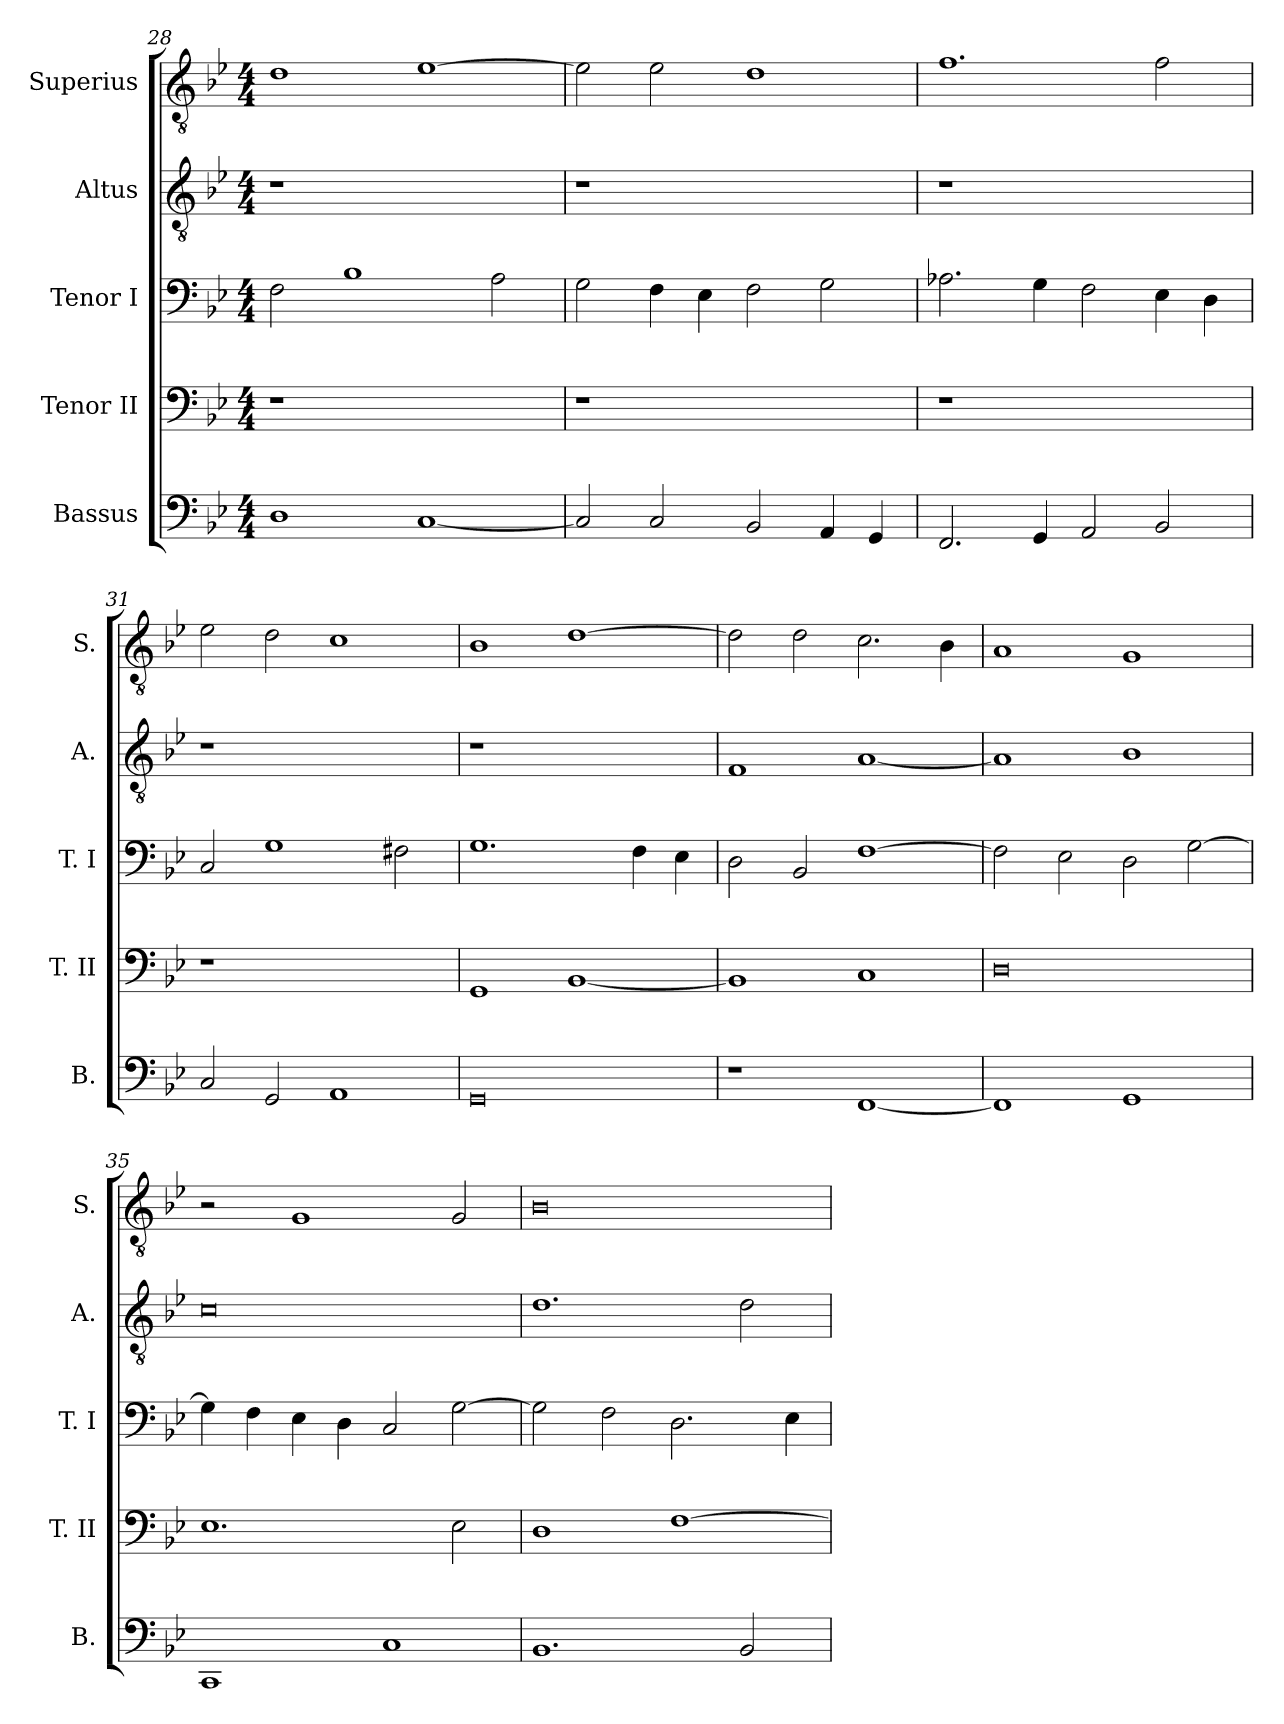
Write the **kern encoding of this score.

**kern	**kern	**kern	**kern	**kern
*part5	*part4	*part3	*part2	*part1
*staff5	*staff4	*staff3	*staff2	*staff1
*I"Bassus	*I"Tenor II	*I"Tenor I	*I"Altus	*I"Superius
*I'B.	*I'T. II	*I'T. I	*I'A.	*I'S.
*clefF4	*clefF4	*clefF4	*clefGv2	*clefGv2
*	*	*	*ITrd7c12	*ITrd7c12
*k[b-e-]	*k[b-e-]	*k[b-e-]	*k[b-e-]	*k[b-e-]
*B-:	*B-:	*B-:	*B-:	*B-:
*M4/4	*M4/4	*M4/4	*M4/4	*M4/4
=28	=28	=28	=28	=28
!	!LO:N:vis=1	!	!LO:N:vis=1	!
1Di	1r	2Fi\	1r	1Di
.	.	1B-i	.	.
[<1Ci	1ryy	.	1ryy	[>1E-i
.	.	2Ai\	.	.
=29	=29	=29	=29	=29
!	!LO:N:vis=1	!	!LO:N:vis=1	!
2Ci/]	1r	2Gi\	1r	2E-i\]
2Ci/	.	4Fi\	.	2E-i\
.	.	4E-i\	.	.
2BB-i/	1ryy	2Fi\	1ryy	1Di
4AAi/	.	2Gi\	.	.
4GGi/	.	.	.	.
=30	=30	=30	=30	=30
!	!LO:N:vis=1	!	!LO:N:vis=1	!
2.FFi/	1r	2.A-Xi\	1r	1.Fi
4GGi/	.	4Gi\	.	.
2AAi/	1ryy	2Fi\	1ryy	.
2BB-i/	.	4E-i\	.	2Fi\
.	.	4Di\	.	.
=31	=31	=31	=31	=31
!	!LO:N:vis=1	!	!LO:N:vis=1	!
2Ci/	1r	2Ci/	1r	2E-i\
2GGi/	.	1Gi	.	2Di\
1AAi	1ryy	.	1ryy	1Ci
.	.	2F#Xi\	.	.
!!LO:PB:g=z
=32	=32	=32	=32	=32
!	!	!	!LO:N:vis=1	!
0GGi	1GGi	1.Gi	1r	1BB-i
.	[<1BB-i	.	1ryy	[>1Di
.	.	4Fi\	.	.
.	.	4E-i\	.	.
=33	=33	=33	=33	=33
1r	1BB-i]	2Di\	1FFi	2Di\]
.	.	2BB-i/	.	2Di\
[<1FFi	1Ci	[>1Fi	[<1AAi	2.Ci\
.	.	.	.	4BB-i\
=34	=34	=34	=34	=34
1FFi]	0Di	2Fi\]	1AAi]	1AAi
.	.	2E-i\	.	.
1GGi	.	2Di\	1BB-i	1GGi
.	.	[>2Gi\	.	.
=35	=35	=35	=35	=35
1CCi	1.E-i	4Gi\]	0Ci	2r
.	.	4Fi\	.	.
.	.	4E-i\	.	1GGi
.	.	4Di\	.	.
1Ci	.	2Ci/	.	.
.	2E-i\	[>2Gi\	.	2GGi/
=36	=36	=36	=36	=36
1.BB-i	1Di	2Gi\]	1.Di	0BB-i
.	.	2Fi\	.	.
.	[>1Fi	2.Di\	.	.
2BB-i/	.	.	2Di\	.
.	.	4E-i\	.	.
=	=	=	=	=
*-	*-	*-	*-	*-
